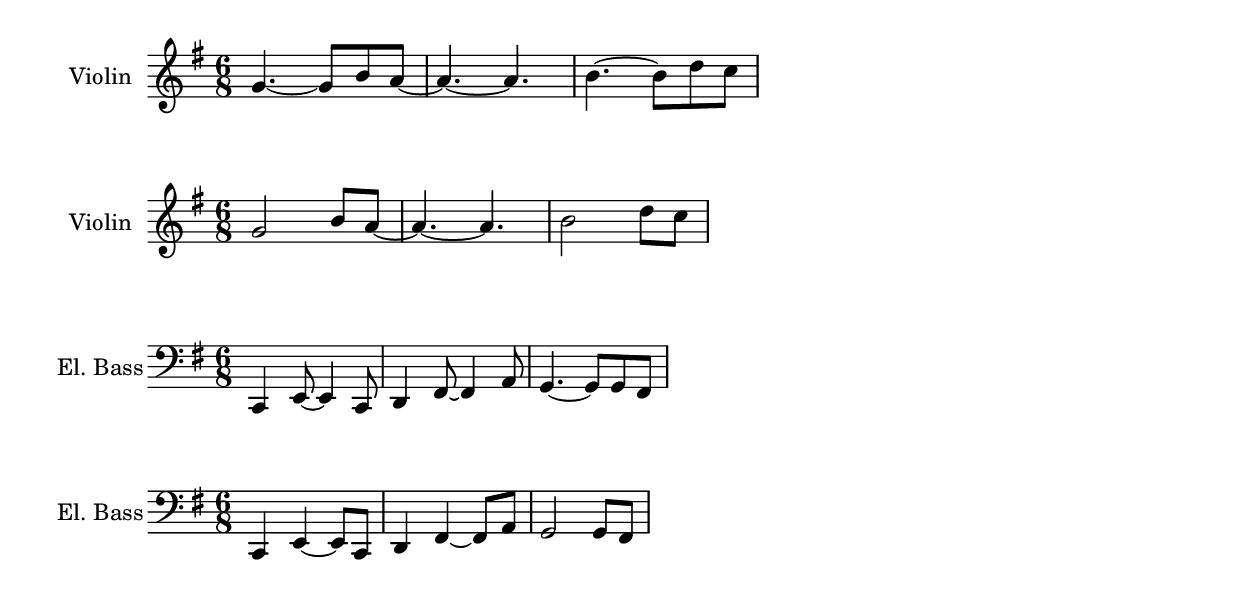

\version "2.24.4"

\score {
  \layout {
    \context {
      \Score
      \override SpacingSpanner.common-shortest-duration = #(ly:make-moment 1 8)
      \override SpacingSpanner.spacing-increment        = #2
    }
  }
  \new Staff \with {
    instrumentName      = "Violin"
    shortInstrumentName = "Vln."
  }{ \clef treble \key g \major \time 6/8
    g'4.~g'8 b' a'~   |
    a'4.~a'           |
    b'4.~b'8 d'' c''  |
  }
}

\score {
  \layout {
    \context {
      \Score
      \override SpacingSpanner.common-shortest-duration = #(ly:make-moment 1 8)
      \override SpacingSpanner.spacing-increment        = #2
    }
  }
  \new Staff \with {
    instrumentName      = "Violin"
    shortInstrumentName = "Vln."
  }{ \clef treble \key g \major \time 6/8
      g'2 b'8 a'~  |
      a'4.~a'      |
      b'2 d''8 c'' |
  }
}

\score {
  \layout {
    \context {
      \Score
      \override SpacingSpanner.common-shortest-duration = #(ly:make-moment 1 8)
    }
  }
  \new Staff \with {
    instrumentName      = "El. Bass"
    shortInstrumentName = "El. B."
  }{ \clef bass \key g \major \time 6/8 |
    c,4 e,8~ e,4 c,8     |
    d,4 fis,8~ fis,4 a,8 |
    g,4.~ g,8 g, fis,    |
  }
}

\score {
  \layout {
    \context {
      \Score
      \override SpacingSpanner.common-shortest-duration = #(ly:make-moment 1 8)
    }
  }
  \new Staff \with {
    instrumentName      = "El. Bass"
    shortInstrumentName = "El. B."
  }{ \clef bass \key g \major \time 6/8
      c,4 e,~e,8 c,     |
      d,4 fis,~fis,8 a, |
      g,2 g,8 fis,      |
  }
}
